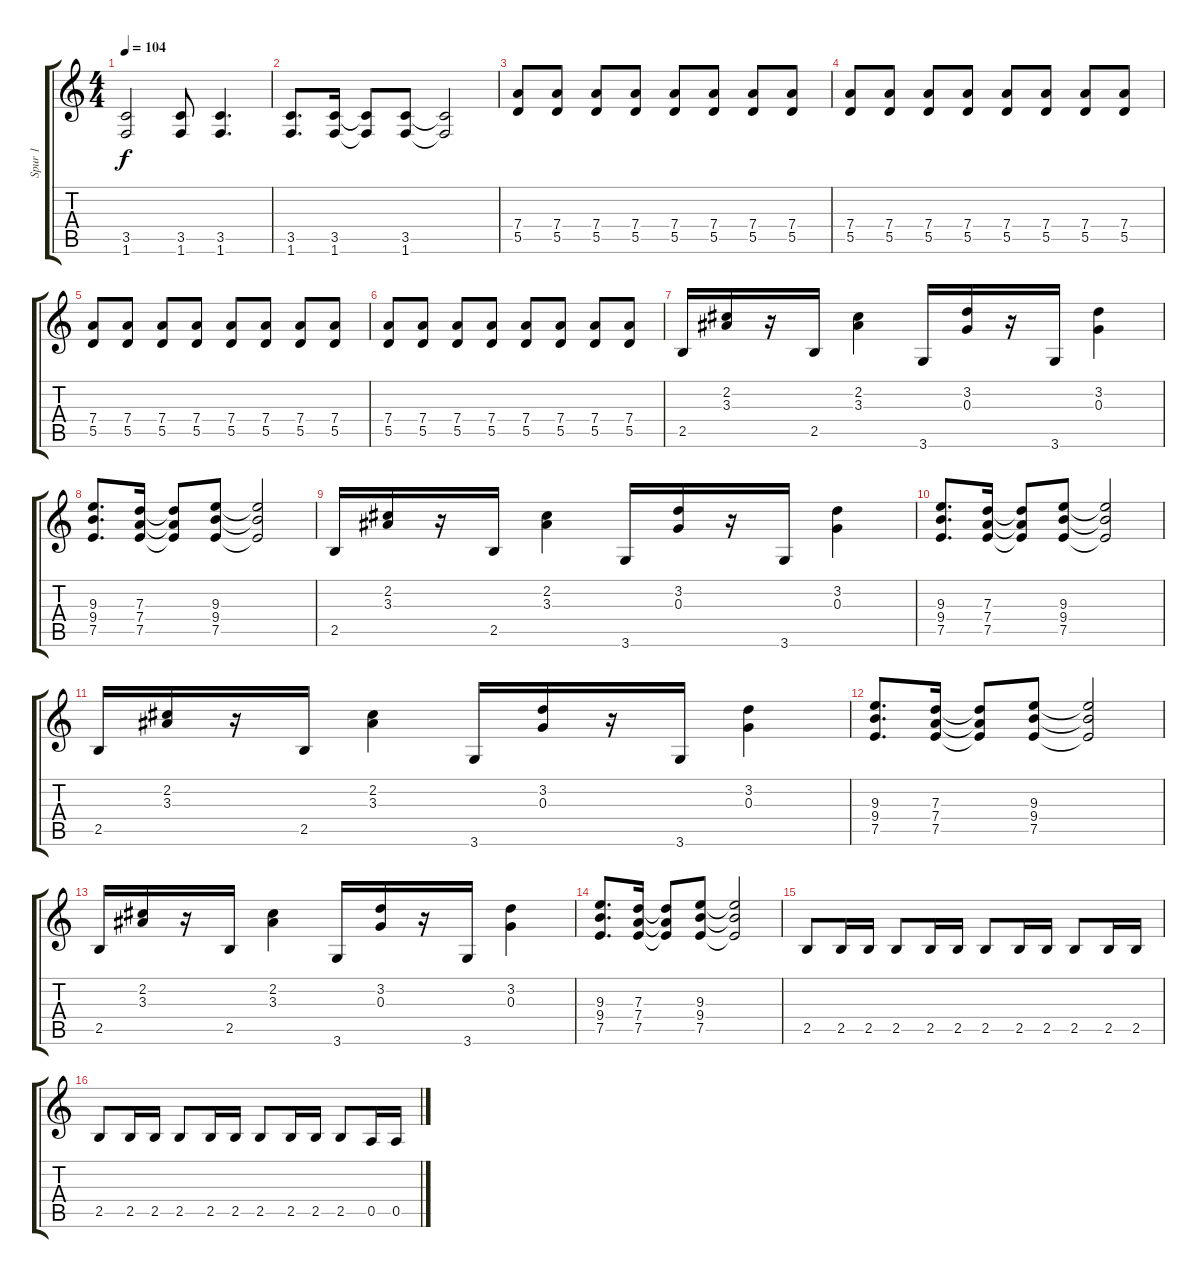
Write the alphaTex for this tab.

\track ("Spur 1" "Spur 1") {instrument overdrivenguitar}
\staff {score tabs}
\tuning (E4 B3 G3 D3 A2 E2) {hide}
\ts (4 4)
\tempo 104
\clef g2
\ks c
(3.5 1.6).2{dy f} (3.5 1.6).8 (3.5 1.6).4{d} |
(3.5 1.6).8{d} (3.5 1.6).16 (3.5{t} 1.6{t}).8 (3.5 1.6).8 (3.5{t} 1.6{t}).2 |
(7.4 5.5).8 (7.4 5.5).8 (7.4 5.5).8 (7.4 5.5).8 (7.4 5.5).8 (7.4 5.5).8 (7.4 5.5).8 (7.4 5.5).8 |
(7.4 5.5).8 (7.4 5.5).8 (7.4 5.5).8 (7.4 5.5).8 (7.4 5.5).8 (7.4 5.5).8 (7.4 5.5).8 (7.4 5.5).8 |
(7.4 5.5).8 (7.4 5.5).8 (7.4 5.5).8 (7.4 5.5).8 (7.4 5.5).8 (7.4 5.5).8 (7.4 5.5).8 (7.4 5.5).8 |
(7.4 5.5).8 (7.4 5.5).8 (7.4 5.5).8 (7.4 5.5).8 (7.4 5.5).8 (7.4 5.5).8 (7.4 5.5).8 (7.4 5.5).8 |
2.5.16 (2.2 3.3).16 r.16 2.5.16 (2.2 3.3).4 3.6.16 (3.2 0.3).16 r.16 3.6.16 (3.2 0.3).4 |
(9.3 9.4 7.5).8{d} (7.3 7.4 7.5).16 (7.3{t} 7.4{t} 7.5{t}).8 (9.3 9.4 7.5).8 (9.3{t} 9.4{t} 7.5{t}).2 |
2.5.16 (2.2 3.3).16 r.16 2.5.16 (2.2 3.3).4 3.6.16 (3.2 0.3).16 r.16 3.6.16 (3.2 0.3).4 |
(9.3 9.4 7.5).8{d} (7.3 7.4 7.5).16 (7.3{t} 7.4{t} 7.5{t}).8 (9.3 9.4 7.5).8 (9.3{t} 9.4{t} 7.5{t}).2 |
2.5.16 (2.2 3.3).16 r.16 2.5.16 (2.2 3.3).4 3.6.16 (3.2 0.3).16 r.16 3.6.16 (3.2 0.3).4 |
(9.3 9.4 7.5).8{d} (7.3 7.4 7.5).16 (7.3{t} 7.4{t} 7.5{t}).8 (9.3 9.4 7.5).8 (9.3{t} 9.4{t} 7.5{t}).2 |
2.5.16 (2.2 3.3).16 r.16 2.5.16 (2.2 3.3).4 3.6.16 (3.2 0.3).16 r.16 3.6.16 (3.2 0.3).4 |
(9.3 9.4 7.5).8{d} (7.3 7.4 7.5).16 (7.3{t} 7.4{t} 7.5{t}).8 (9.3 9.4 7.5).8 (9.3{t} 9.4{t} 7.5{t}).2 |
2.5.8 2.5.16 2.5.16 2.5.8 2.5.16 2.5.16 2.5.8 2.5.16 2.5.16 2.5.8 2.5.16 2.5.16 |
2.5.8 2.5.16 2.5.16 2.5.8 2.5.16 2.5.16 2.5.8 2.5.16 2.5.16 2.5.8 0.5.16 0.5.16
